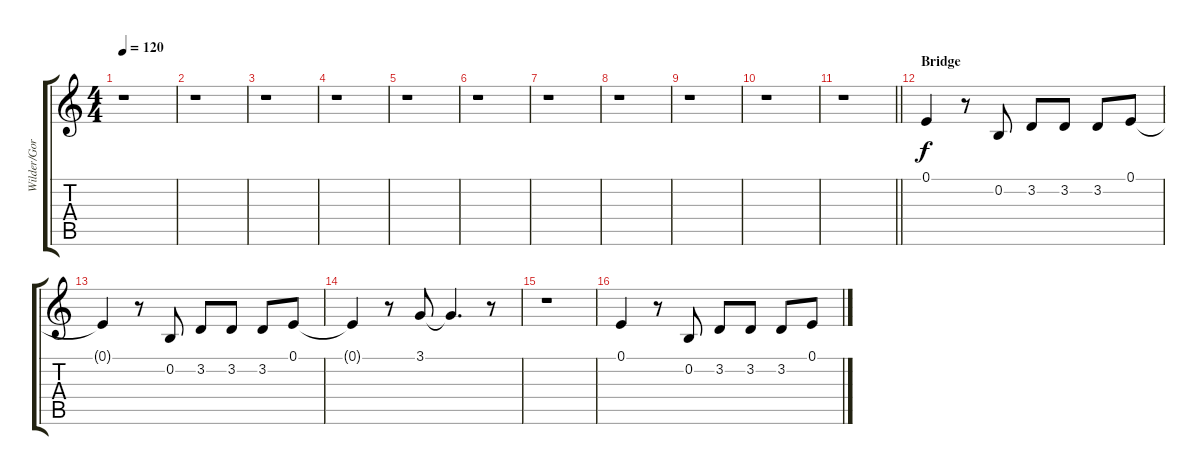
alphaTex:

\track ("Wilder/Gore - Back Vocal" "Wilder/Gor") {instrument voiceoohs}
\staff {score tabs}
\tuning (E4 B3 G3 D3 A2 E2) {hide}
\ts (4 4)
\tempo 120
\clef g2
\ks c
r.1{dy f} |
r.1 |
r.1 |
r.1 |
r.1 |
r.1 |
r.1 |
r.1 |
r.1 |
r.1 |
\barLineRight lightlight
r.1 |
\section ("" "Bridge")
0.1.4 r.8 0.2.8 3.2.8 3.2.8 3.2.8 0.1.8 |
0.1{t}.4 r.8 0.2.8 3.2.8 3.2.8 3.2.8 0.1.8 |
0.1{t}.4 r.8 3.1.8 3.1{t}.4{d} r.8 |
r.1 |
0.1.4 r.8 0.2.8 3.2.8 3.2.8 3.2.8 0.1.8
